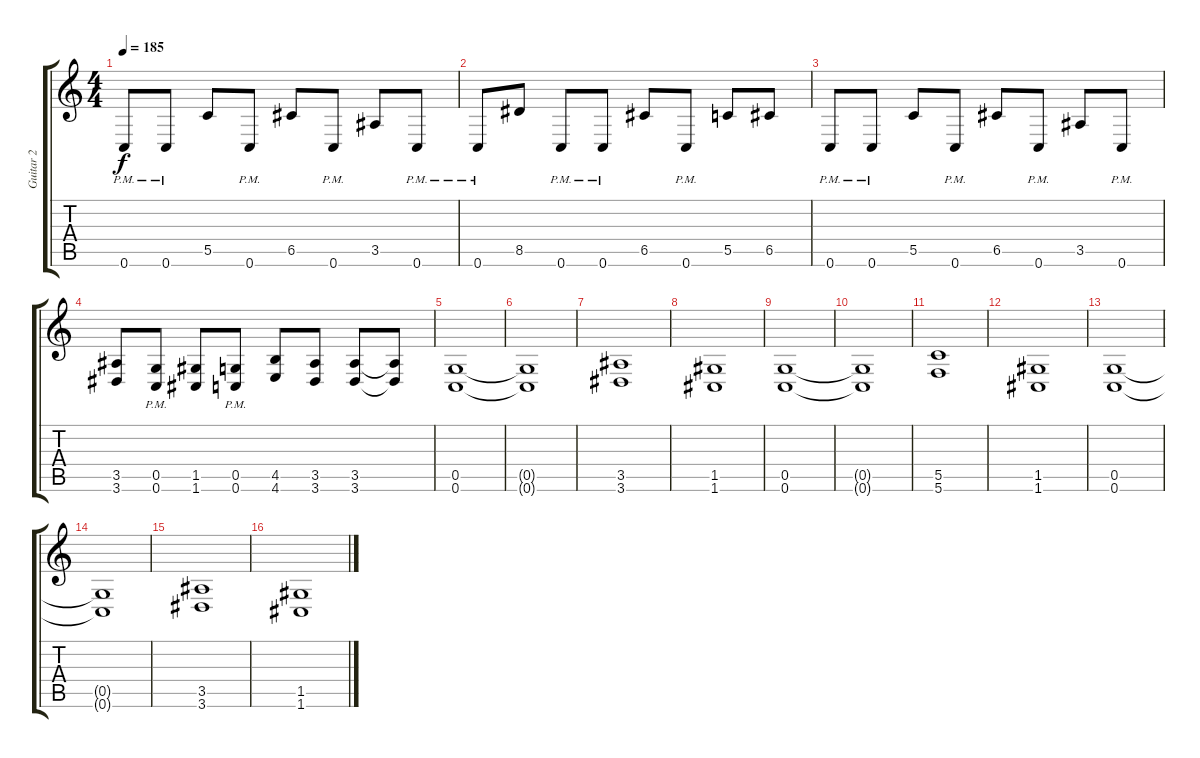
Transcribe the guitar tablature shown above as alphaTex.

\track ("Guitar 2" "Guitar 2") {instrument distortionguitar}
\staff {score tabs}
\tuning (D4 A3 F3 C3 G2 C2) {hide}
\ts (4 4)
\tempo 185
\clef g2
\ks c
0.6{pm}.8{dy f} 0.6{pm}.8 5.5.8 0.6{pm}.8 6.5.8 0.6{pm}.8 3.5.8 0.6{pm}.8 |
0.6{pm}.8 8.5.8 0.6{pm}.8 0.6{pm}.8 6.5.8 0.6{pm}.8 5.5.8 6.5.8 |
0.6{pm}.8 0.6{pm}.8 5.5.8 0.6{pm}.8 6.5.8 0.6{pm}.8 3.5.8 0.6{pm}.8 |
(3.5 3.6).8 (0.5{pm} 0.6{pm}).8 (1.5 1.6).8 (0.5{pm} 0.6{pm}).8 (4.5 4.6).8 (3.5 3.6).8 (3.5 3.6).8 (3.5{t} 3.6{t}).8 |
(0.5 0.6).1 |
(0.5{t} 0.6{t}).1 |
(3.5 3.6).1 |
(1.5 1.6).1 |
(0.5 0.6).1 |
(0.5{t} 0.6{t}).1 |
(5.5 5.6).1 |
(1.5 1.6).1 |
(0.5 0.6).1 |
(0.5{t} 0.6{t}).1 |
(3.5 3.6).1 |
(1.5 1.6).1
